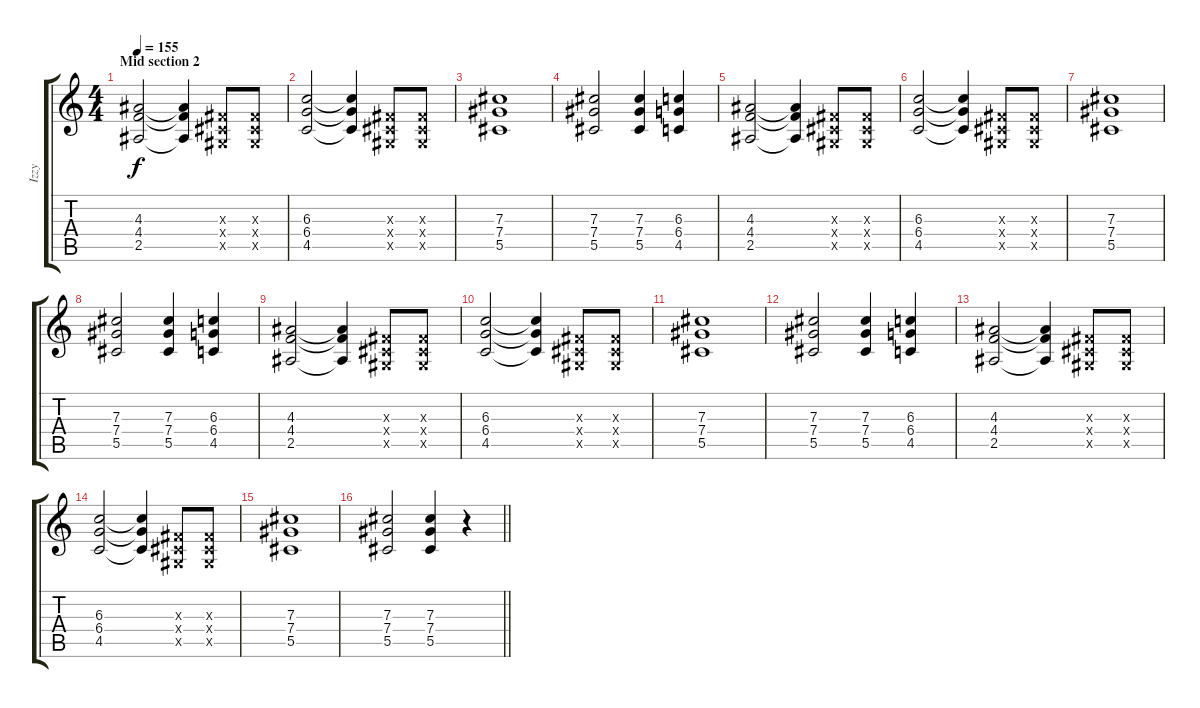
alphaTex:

\track ("Izzy" "Izzy") {instrument overdrivenguitar}
\staff {score tabs}
\tuning (Eb4 Bb3 Gb3 Db3 Ab2 Eb2) {hide}
\ts (4 4)
\section ("" "Mid section 2")
\tempo 155
\clef g2
\ks c
(4.3 4.4 2.5).2{dy f} (4.3{t} 4.4{t} 2.5{t}).4 (0.3{x} 0.4{x} 0.5{x}).8 (0.3{x} 0.4{x} 0.5{x}).8 |
(6.3 6.4 4.5).2{volume 13 balance 4} (6.3{t} 6.4{t} 4.5{t}).4 (0.3{x} 0.4{x} 0.5{x}).8 (0.3{x} 0.4{x} 0.5{x}).8 |
(7.3 7.4 5.5).1 |
(7.3 7.4 5.5).2 (7.3 7.4 5.5).4 (6.3 6.4 4.5).4 |
(4.3 4.4 2.5).2 (4.3{t} 4.4{t} 2.5{t}).4 (0.3{x} 0.4{x} 0.5{x}).8 (0.3{x} 0.4{x} 0.5{x}).8 |
(6.3 6.4 4.5).2 (6.3{t} 6.4{t} 4.5{t}).4 (0.3{x} 0.4{x} 0.5{x}).8 (0.3{x} 0.4{x} 0.5{x}).8 |
(7.3 7.4 5.5).1 |
(7.3 7.4 5.5).2 (7.3 7.4 5.5).4 (6.3 6.4 4.5).4 |
(4.3 4.4 2.5).2 (4.3{t} 4.4{t} 2.5{t}).4 (0.3{x} 0.4{x} 0.5{x}).8 (0.3{x} 0.4{x} 0.5{x}).8 |
(6.3 6.4 4.5).2 (6.3{t} 6.4{t} 4.5{t}).4 (0.3{x} 0.4{x} 0.5{x}).8 (0.3{x} 0.4{x} 0.5{x}).8 |
(7.3 7.4 5.5).1 |
(7.3 7.4 5.5).2 (7.3 7.4 5.5).4 (6.3 6.4 4.5).4 |
(4.3 4.4 2.5).2 (4.3{t} 4.4{t} 2.5{t}).4 (0.3{x} 0.4{x} 0.5{x}).8 (0.3{x} 0.4{x} 0.5{x}).8 |
(6.3 6.4 4.5).2 (6.3{t} 6.4{t} 4.5{t}).4 (0.3{x} 0.4{x} 0.5{x}).8 (0.3{x} 0.4{x} 0.5{x}).8 |
(7.3 7.4 5.5).1 |
\barLineRight lightlight
(7.3 7.4 5.5).2 (7.3 7.4 5.5).4 r.4
